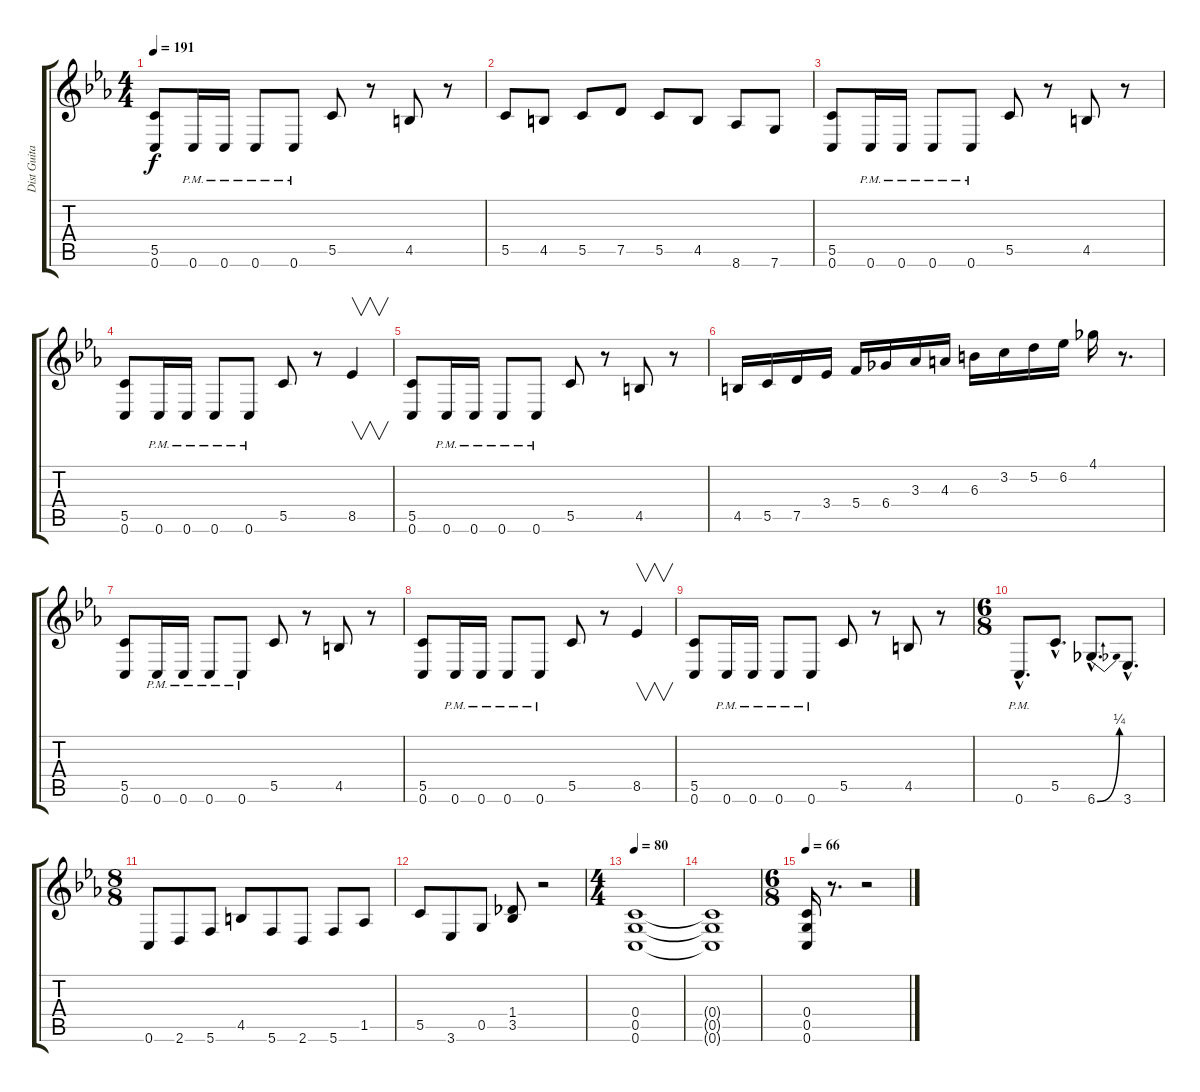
\track ("Dist Guitar Left" "Dist Guita") {instrument distortionguitar}
\staff {score tabs}
\tuning (D4 A3 F3 C3 G2 C2) {hide}
\ts (4 4)
\tempo 191
\clef g2
\ks cminor
(5.5 0.6).8{dy f} 0.6{pm}.16 0.6{pm}.16 0.6{pm}.8 0.6{pm}.8 5.5.8 r.8 4.5.8 r.8 |
5.5.8 4.5.8 5.5.8 7.5.8 5.5.8 4.5.8 8.6.8 7.6.8 |
(5.5 0.6).8 0.6{pm}.16 0.6{pm}.16 0.6{pm}.8 0.6{pm}.8 5.5.8 r.8 4.5.8 r.8 |
(5.5 0.6).8 0.6{pm}.16 0.6{pm}.16 0.6{pm}.8 0.6{pm}.8 5.5.8 r.8 8.5.4{v} |
(5.5 0.6).8 0.6{pm}.16 0.6{pm}.16 0.6{pm}.8 0.6{pm}.8 5.5.8 r.8 4.5.8 r.8 |
4.5.16 5.5.16 7.5.16 3.4.16 5.4.16 6.4.16 3.3.16 4.3.16 6.3.16 3.2.16 5.2.16 6.2.16 4.1.16 r.8{d} |
(5.5 0.6).8 0.6{pm}.16 0.6{pm}.16 0.6{pm}.8 0.6{pm}.8 5.5.8 r.8 4.5.8 r.8 |
(5.5 0.6).8 0.6{pm}.16 0.6{pm}.16 0.6{pm}.8 0.6{pm}.8 5.5.8 r.8 8.5.4{v} |
(5.5 0.6).8 0.6{pm}.16 0.6{pm}.16 0.6{pm}.8 0.6{pm}.8 5.5.8 r.8 4.5.8 r.8 |
\ts (6 8)
0.6{hac pm}.8{d} 5.5{hac}.8{d} 6.6{be (bend 0 0 60 1) hac}.8{d} 3.6{hac}.8{d} |
\ts (8 8)
0.6.8 2.6.8 5.6.8 4.5.8 5.6.8 2.6.8 5.6.8 1.5.8 |
5.5.8 3.6.8 0.5.8 (1.4 3.5).8 r.2 |
\ts (4 4)
\tempo 80
(0.4 0.5 0.6).1 |
(0.4{t} 0.5{t} 0.6{t}).1 |
\ts (6 8)
\tempo 66
(0.4 0.5 0.6).16 r.8{d} r.2
